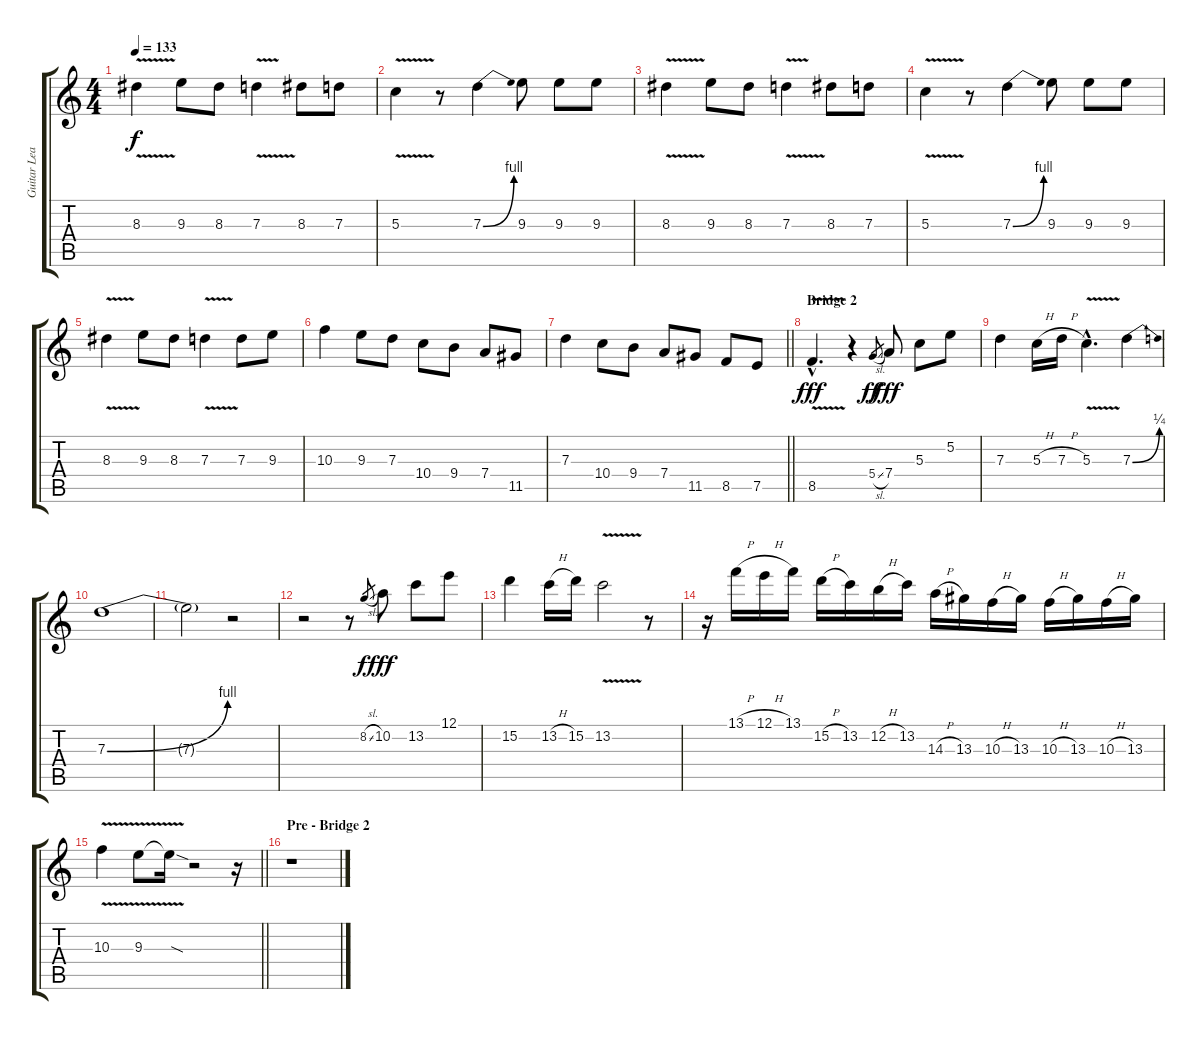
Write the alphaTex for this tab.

\track ("Guitar Lead 1" "Guitar Lea") {instrument distortionguitar}
\staff {score tabs}
\tuning (E4 B3 G3 D3 A2 E2) {hide}
\ts (4 4)
\tempo 133
\clef g2
\ks c
8.3{v}.4{dy f} 9.3.8 8.3.8 7.3{v}.4 8.3.8 7.3.8 |
5.3{v}.4 r.8 7.3{be (bend 0 0 60 4)}.4 9.3.8 9.3.8 9.3.8 |
8.3{v}.4 9.3.8 8.3.8 7.3{v}.4 8.3.8 7.3.8 |
5.3{v}.4 r.8 7.3{be (bend 0 0 60 4)}.4 9.3.8 9.3.8 9.3.8 |
8.3{v}.4 9.3.8 8.3.8 7.3{v}.4 7.3.8 9.3.8 |
10.3.4 9.3.8 7.3.8 10.4.8 9.4.8 7.4.8 11.5.8 |
\barLineRight lightlight
7.3.4 10.4.8 9.4.8 7.4.8 11.5.8 8.5.8 7.5.8 |
\section ("" "Bridge 2")
8.5{v hac}.4{d dy fff} r.4 5.4{sl}.8{gr dy ff} 7.4.8{dy fff} 5.3.8 5.2.8 |
7.3.4 5.3{h}.16 7.3{h}.16 5.3{v hac}.4{d} 7.3{be (bend 0 0 60 1)}.4 |
7.3{be (bend 0 0 60 4)}.1 |
7.3{t}.2 r.2 |
r.2 r.8 8.2{sl}.8{gr dy f} 10.2.8{dy fff} 13.2.8 12.1.8 |
15.2.4 13.2{h}.16 15.2.16 13.2{v}.2 r.8 |
r.16 13.1{h}.16 12.1{h}.16 13.1.16 15.2{h}.16 13.2.16 12.2{h}.16 13.2.16 14.3{h}.16 13.3.16 10.3{h}.16 13.3.16 10.3{h}.16 13.3.16 10.3{h}.16 13.3.16 |
\barLineRight lightlight
10.3{v}.4 9.3{v}.8 9.3{sod t}.16 r.2 r.16 |
\section ("" "Pre - Bridge 2")
r.1
